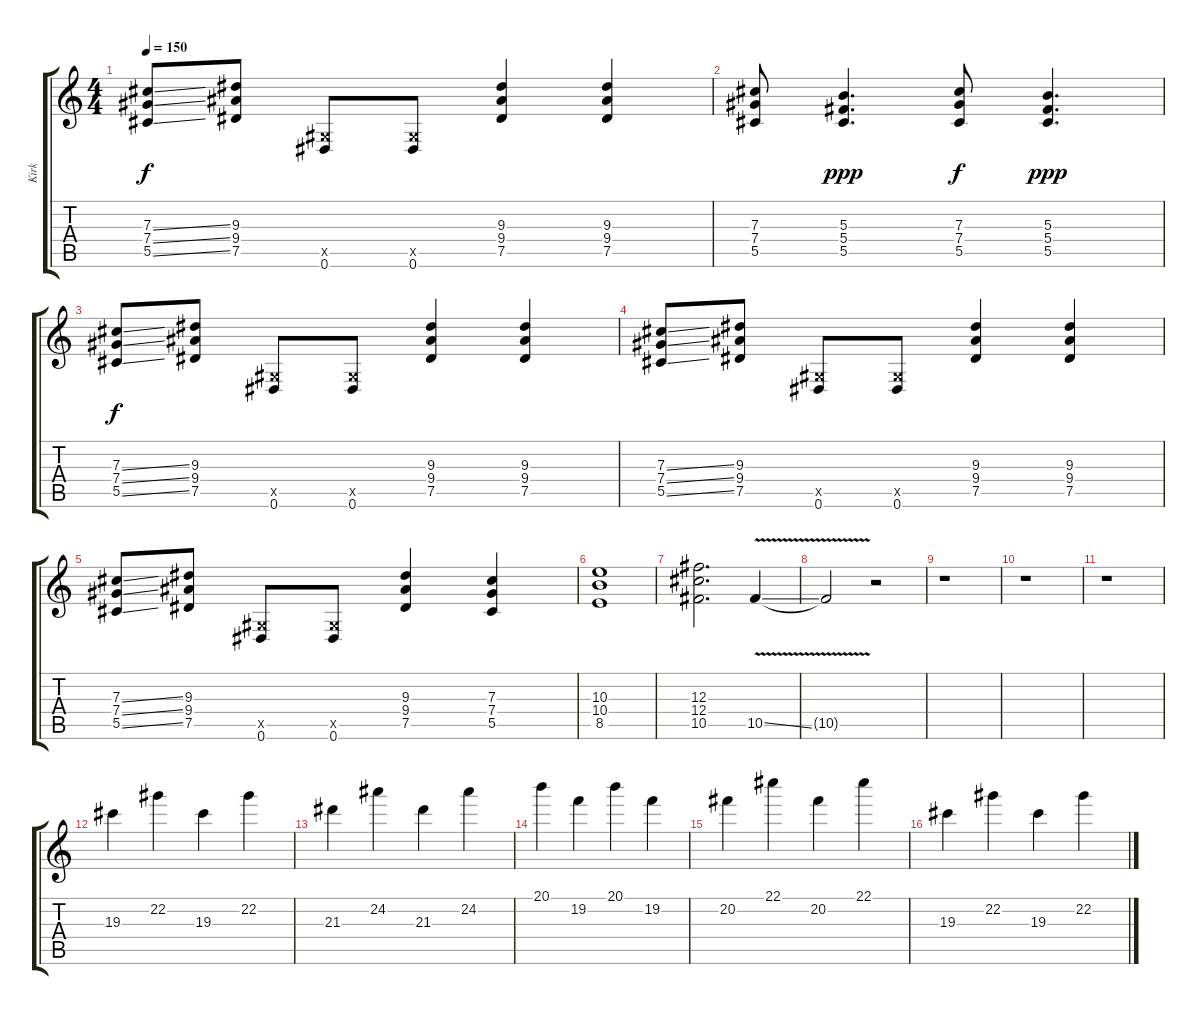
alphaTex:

\track ("Kirk" "Kirk") {instrument distortionguitar}
\staff {score tabs}
\tuning (Eb4 Bb3 Gb3 Db3 Ab2 Eb2) {hide}
\ts (4 4)
\tempo 150
\clef g2
\ks c
(7.3{ss} 7.4{ss} 5.5{ss}).8{dy f} (9.3 9.4 7.5).8 (0.5{x} 0.6).8 (0.5{x} 0.6).8 (9.3 9.4 7.5).4 (9.3 9.4 7.5).4 |
(7.3 7.4 5.5).8 (5.3 5.4 5.5).4{d dy ppp} (7.3 7.4 5.5).8{dy f} (5.3 5.4 5.5).4{d dy ppp} |
(7.3{ss} 7.4{ss} 5.5{ss}).8{dy f} (9.3 9.4 7.5).8 (0.5{x} 0.6).8 (0.5{x} 0.6).8 (9.3 9.4 7.5).4 (9.3 9.4 7.5).4 |
(7.3{ss} 7.4{ss} 5.5{ss}).8 (9.3 9.4 7.5).8 (0.5{x} 0.6).8 (0.5{x} 0.6).8 (9.3 9.4 7.5).4 (9.3 9.4 7.5).4 |
(7.3{ss} 7.4{ss} 5.5{ss}).8 (9.3 9.4 7.5).8 (0.5{x} 0.6).8 (0.5{x} 0.6).8 (9.3 9.4 7.5).4 (7.3 7.4 5.5).4 |
(10.3 10.4 8.5).1 |
(12.3 12.4 10.5).2{d} 10.5{v ss}.4 |
10.5{t}.2 r.2 |
r.1 |
r.1 |
r.1 |
19.3.4 22.2.4 19.3.4 22.2.4 |
21.3.4 24.2.4 21.3.4 24.2.4 |
20.1.4 19.2.4 20.1.4 19.2.4 |
20.2.4 22.1.4 20.2.4 22.1.4 |
19.3.4 22.2.4 19.3.4 22.2.4
